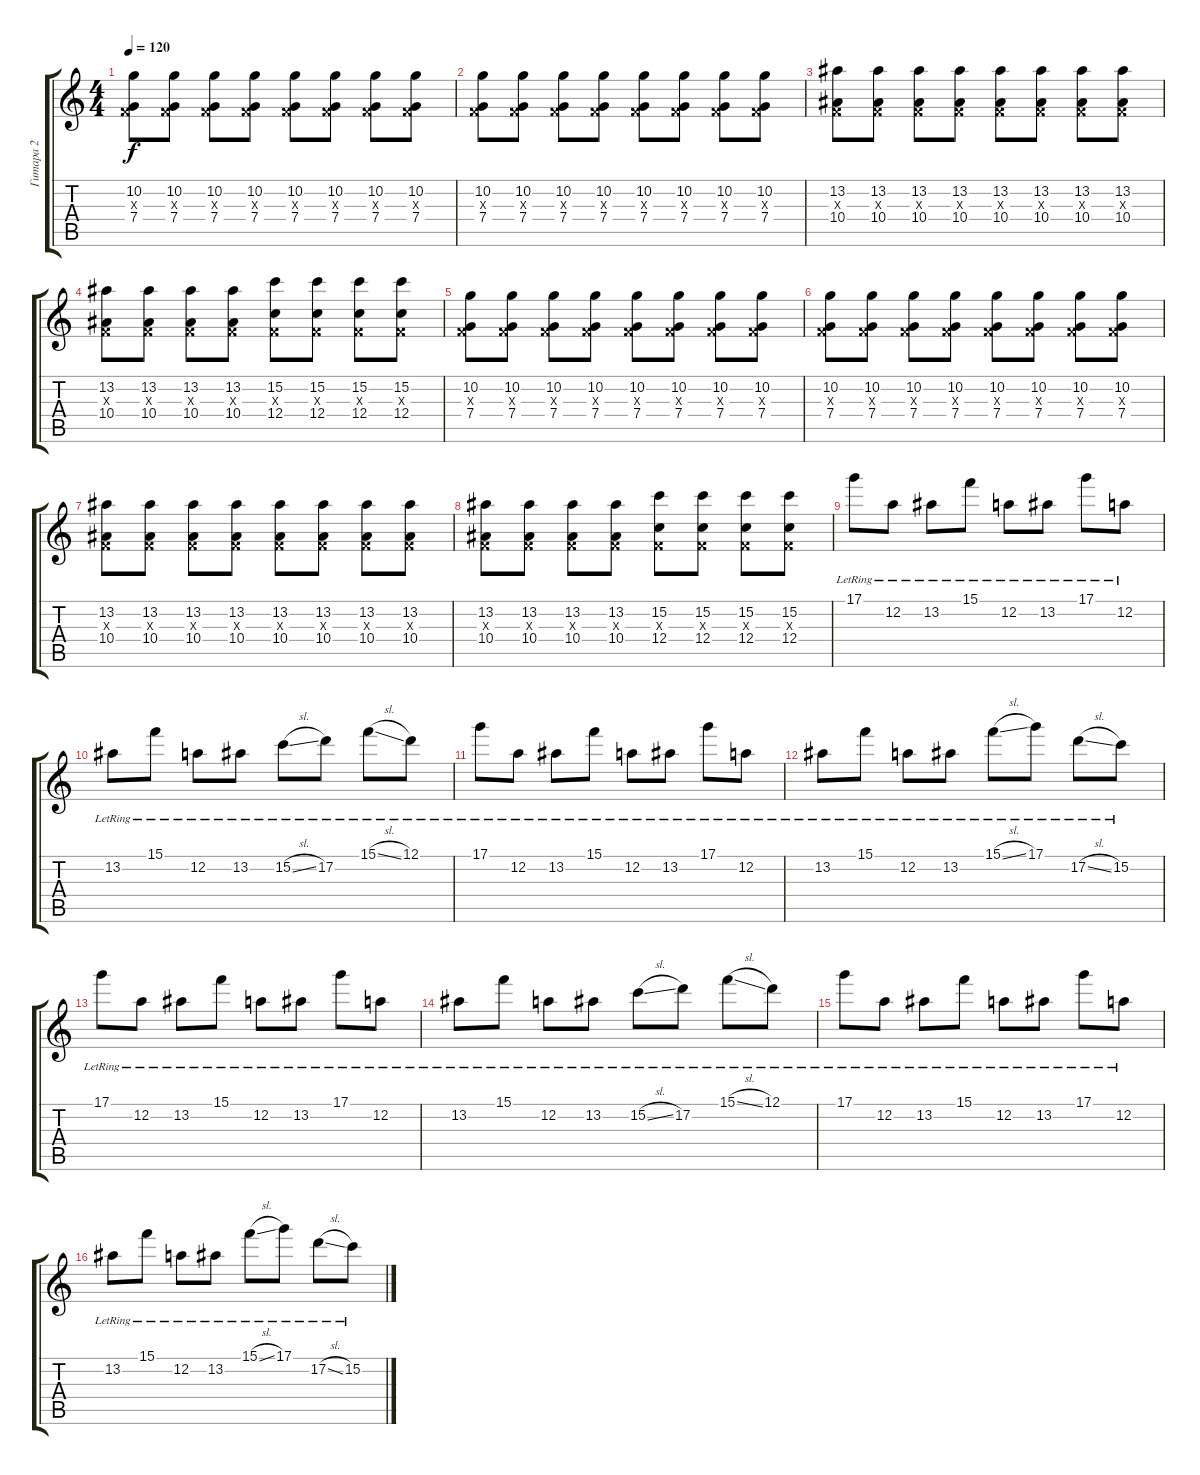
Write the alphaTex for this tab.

\track ("Гитара 2" "Гитара 2") {instrument overdrivenguitar}
\staff {score tabs}
\tuning (D4 A3 F3 C3 G2 D2) {hide}
\ts (4 4)
\tempo 120
\clef g2
\ks c
(10.2 0.3{x} 7.4).8{dy f} (10.2 0.3{x} 7.4).8 (10.2 0.3{x} 7.4).8 (10.2 0.3{x} 7.4).8 (10.2 0.3{x} 7.4).8 (10.2 0.3{x} 7.4).8 (10.2 0.3{x} 7.4).8 (10.2 0.3{x} 7.4).8 |
(10.2 0.3{x} 7.4).8 (10.2 0.3{x} 7.4).8 (10.2 0.3{x} 7.4).8 (10.2 0.3{x} 7.4).8 (10.2 0.3{x} 7.4).8 (10.2 0.3{x} 7.4).8 (10.2 0.3{x} 7.4).8 (10.2 0.3{x} 7.4).8 |
(13.2 0.3{x} 10.4).8 (13.2 0.3{x} 10.4).8 (13.2 0.3{x} 10.4).8 (13.2 0.3{x} 10.4).8 (13.2 0.3{x} 10.4).8 (13.2 0.3{x} 10.4).8 (13.2 0.3{x} 10.4).8 (13.2 0.3{x} 10.4).8 |
(13.2 0.3{x} 10.4).8 (13.2 0.3{x} 10.4).8 (13.2 0.3{x} 10.4).8 (13.2 0.3{x} 10.4).8 (15.2 0.3{x} 12.4).8 (15.2 0.3{x} 12.4).8 (15.2 0.3{x} 12.4).8 (15.2 0.3{x} 12.4).8 |
(10.2 0.3{x} 7.4).8 (10.2 0.3{x} 7.4).8 (10.2 0.3{x} 7.4).8 (10.2 0.3{x} 7.4).8 (10.2 0.3{x} 7.4).8 (10.2 0.3{x} 7.4).8 (10.2 0.3{x} 7.4).8 (10.2 0.3{x} 7.4).8 |
(10.2 0.3{x} 7.4).8 (10.2 0.3{x} 7.4).8 (10.2 0.3{x} 7.4).8 (10.2 0.3{x} 7.4).8 (10.2 0.3{x} 7.4).8 (10.2 0.3{x} 7.4).8 (10.2 0.3{x} 7.4).8 (10.2 0.3{x} 7.4).8 |
(13.2 0.3{x} 10.4).8 (13.2 0.3{x} 10.4).8 (13.2 0.3{x} 10.4).8 (13.2 0.3{x} 10.4).8 (13.2 0.3{x} 10.4).8 (13.2 0.3{x} 10.4).8 (13.2 0.3{x} 10.4).8 (13.2 0.3{x} 10.4).8 |
(13.2 0.3{x} 10.4).8 (13.2 0.3{x} 10.4).8 (13.2 0.3{x} 10.4).8 (13.2 0.3{x} 10.4).8 (15.2 0.3{x} 12.4).8 (15.2 0.3{x} 12.4).8 (15.2 0.3{x} 12.4).8 (15.2 0.3{x} 12.4).8 |
17.1{lr}.8 12.2{lr}.8 13.2{lr}.8 15.1{lr}.8 12.2{lr}.8 13.2{lr}.8 17.1{lr}.8 12.2{lr}.8 |
13.2{lr}.8 15.1{lr}.8 12.2{lr}.8 13.2{lr}.8 15.2{sl lr}.8 17.2{lr}.8 15.1{sl lr}.8 12.1{lr}.8 |
17.1{lr}.8 12.2{lr}.8 13.2{lr}.8 15.1{lr}.8 12.2{lr}.8 13.2{lr}.8 17.1{lr}.8 12.2{lr}.8 |
13.2{lr}.8 15.1{lr}.8 12.2{lr}.8 13.2{lr}.8 15.1{sl lr}.8 17.1{lr}.8 17.2{sl lr}.8 15.2{lr}.8 |
17.1{lr}.8 12.2{lr}.8 13.2{lr}.8 15.1{lr}.8 12.2{lr}.8 13.2{lr}.8 17.1{lr}.8 12.2{lr}.8 |
13.2{lr}.8 15.1{lr}.8 12.2{lr}.8 13.2{lr}.8 15.2{sl lr}.8 17.2{lr}.8 15.1{sl lr}.8 12.1{lr}.8 |
17.1{lr}.8 12.2{lr}.8 13.2{lr}.8 15.1{lr}.8 12.2{lr}.8 13.2{lr}.8 17.1{lr}.8 12.2{lr}.8 |
13.2{lr}.8 15.1{lr}.8 12.2{lr}.8 13.2{lr}.8 15.1{sl lr}.8 17.1{lr}.8 17.2{sl lr}.8 15.2{lr}.8
